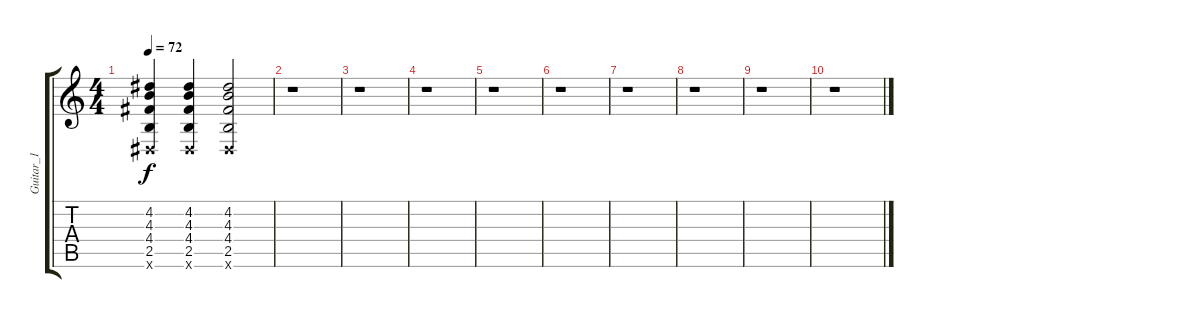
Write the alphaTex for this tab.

\track ("Guitar_1" "Guitar_1") {instrument distortionguitar}
\staff {score tabs}
\tuning (E4 B3 G3 D3 A2 E2) {hide}
\ts (4 4)
\tempo 72
\clef g2
\ks c
(4.2 4.3 4.4 2.5 -1.6{x}).4{dy f} (4.2 4.3 4.4 2.5 -1.6{x}).4 (4.2 4.3 4.4 2.5 -1.6{x}).2 |
r.1 |
r.1 |
r.1 |
r.1 |
r.1 |
r.1 |
r.1 |
r.1 |
r.1
